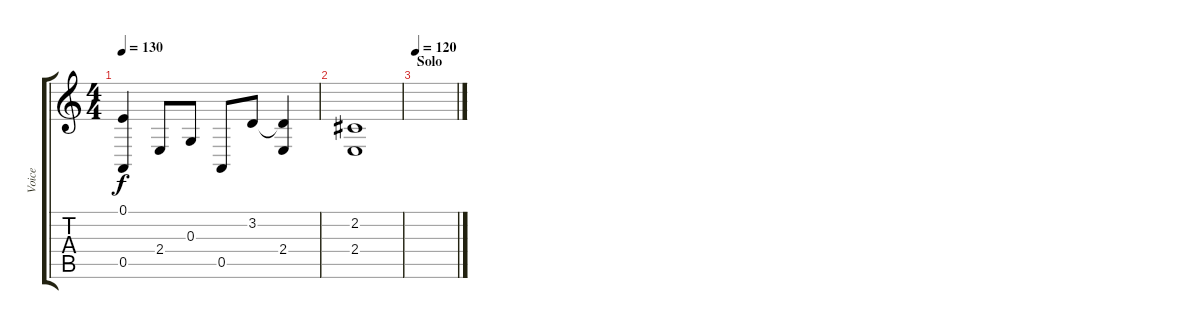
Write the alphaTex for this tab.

\track ("Voice" "Voice") {instrument voiceoohs}
\staff {score tabs}
\tuning (E4 B3 G3 D3 A2 E2) {hide}
\ts (4 4)
\tempo 130
\clef g2
\ks c
(0.1 0.5).4{dy f} 2.4.8 0.3.8 0.5.8 3.2.8 (3.2{t} 2.4).4 |
(2.2 2.4).1 |
\section ("" "Solo")
\tempo 120
